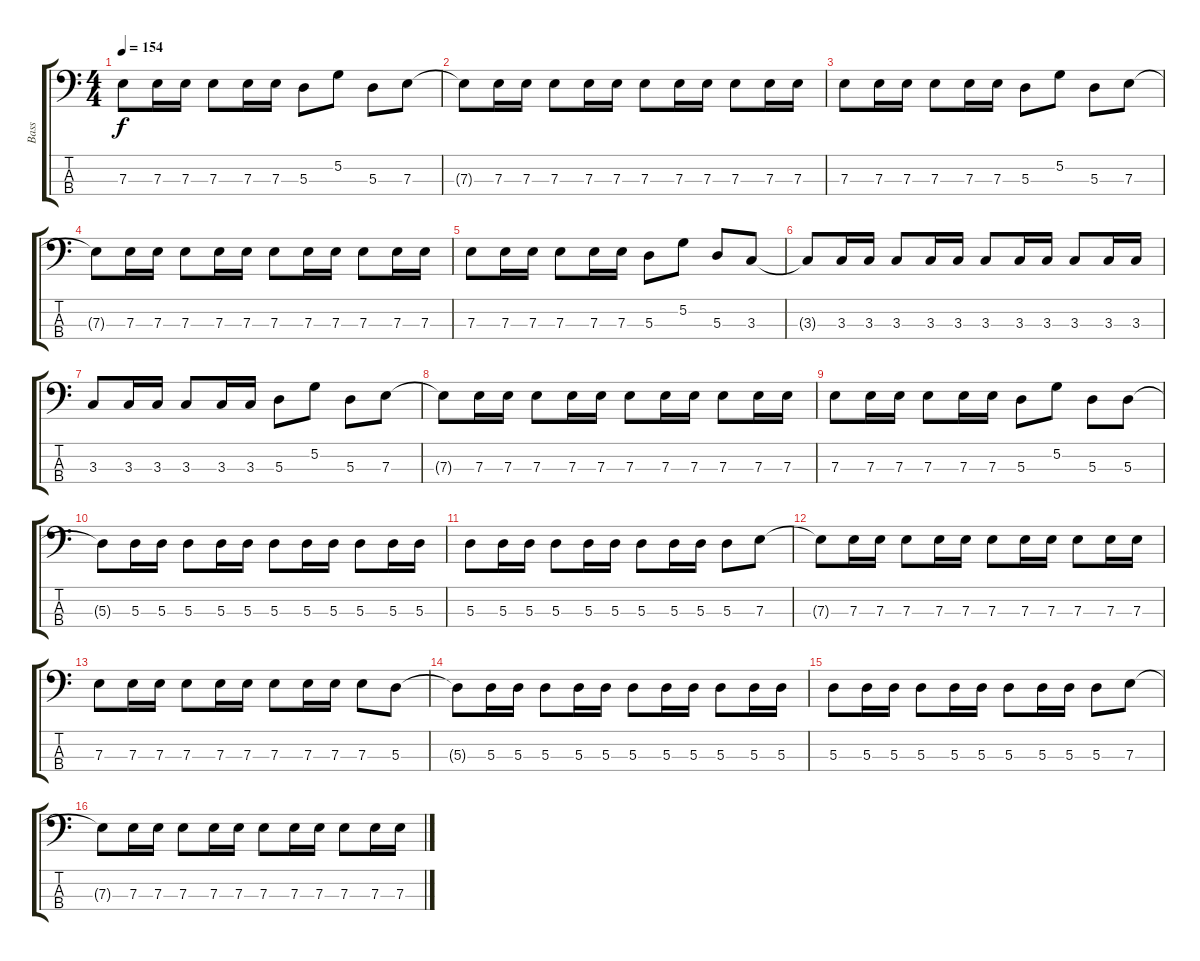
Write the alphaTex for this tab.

\track ("Bass" "Bass") {instrument electricbasspick}
\staff {score tabs}
\tuning (G2 D2 A1 E1) {hide}
\ts (4 4)
\tempo 154
\clef f4
\ks c
7.3.8{dy f} 7.3.16 7.3.16 7.3.8 7.3.16 7.3.16 5.3.8 5.2.8 5.3.8 7.3.8 |
7.3{t}.8 7.3.16 7.3.16 7.3.8 7.3.16 7.3.16 7.3.8 7.3.16 7.3.16 7.3.8 7.3.16 7.3.16 |
7.3.8 7.3.16 7.3.16 7.3.8 7.3.16 7.3.16 5.3.8 5.2.8 5.3.8 7.3.8 |
7.3{t}.8 7.3.16 7.3.16 7.3.8 7.3.16 7.3.16 7.3.8 7.3.16 7.3.16 7.3.8 7.3.16 7.3.16 |
7.3.8 7.3.16 7.3.16 7.3.8 7.3.16 7.3.16 5.3.8 5.2.8 5.3.8 3.3.8 |
3.3{t}.8 3.3.16 3.3.16 3.3.8 3.3.16 3.3.16 3.3.8 3.3.16 3.3.16 3.3.8 3.3.16 3.3.16 |
3.3.8 3.3.16 3.3.16 3.3.8 3.3.16 3.3.16 5.3.8 5.2.8 5.3.8 7.3.8 |
7.3{t}.8 7.3.16 7.3.16 7.3.8 7.3.16 7.3.16 7.3.8 7.3.16 7.3.16 7.3.8 7.3.16 7.3.16 |
7.3.8 7.3.16 7.3.16 7.3.8 7.3.16 7.3.16 5.3.8 5.2.8 5.3.8 5.3.8 |
5.3{t}.8 5.3.16 5.3.16 5.3.8 5.3.16 5.3.16 5.3.8 5.3.16 5.3.16 5.3.8 5.3.16 5.3.16 |
5.3.8 5.3.16 5.3.16 5.3.8 5.3.16 5.3.16 5.3.8 5.3.16 5.3.16 5.3.8 7.3.8 |
7.3{t}.8 7.3.16 7.3.16 7.3.8 7.3.16 7.3.16 7.3.8 7.3.16 7.3.16 7.3.8 7.3.16 7.3.16 |
7.3.8 7.3.16 7.3.16 7.3.8 7.3.16 7.3.16 7.3.8 7.3.16 7.3.16 7.3.8 5.3.8 |
5.3{t}.8 5.3.16 5.3.16 5.3.8 5.3.16 5.3.16 5.3.8 5.3.16 5.3.16 5.3.8 5.3.16 5.3.16 |
5.3.8 5.3.16 5.3.16 5.3.8 5.3.16 5.3.16 5.3.8 5.3.16 5.3.16 5.3.8 7.3.8 |
7.3{t}.8 7.3.16 7.3.16 7.3.8 7.3.16 7.3.16 7.3.8 7.3.16 7.3.16 7.3.8 7.3.16 7.3.16
